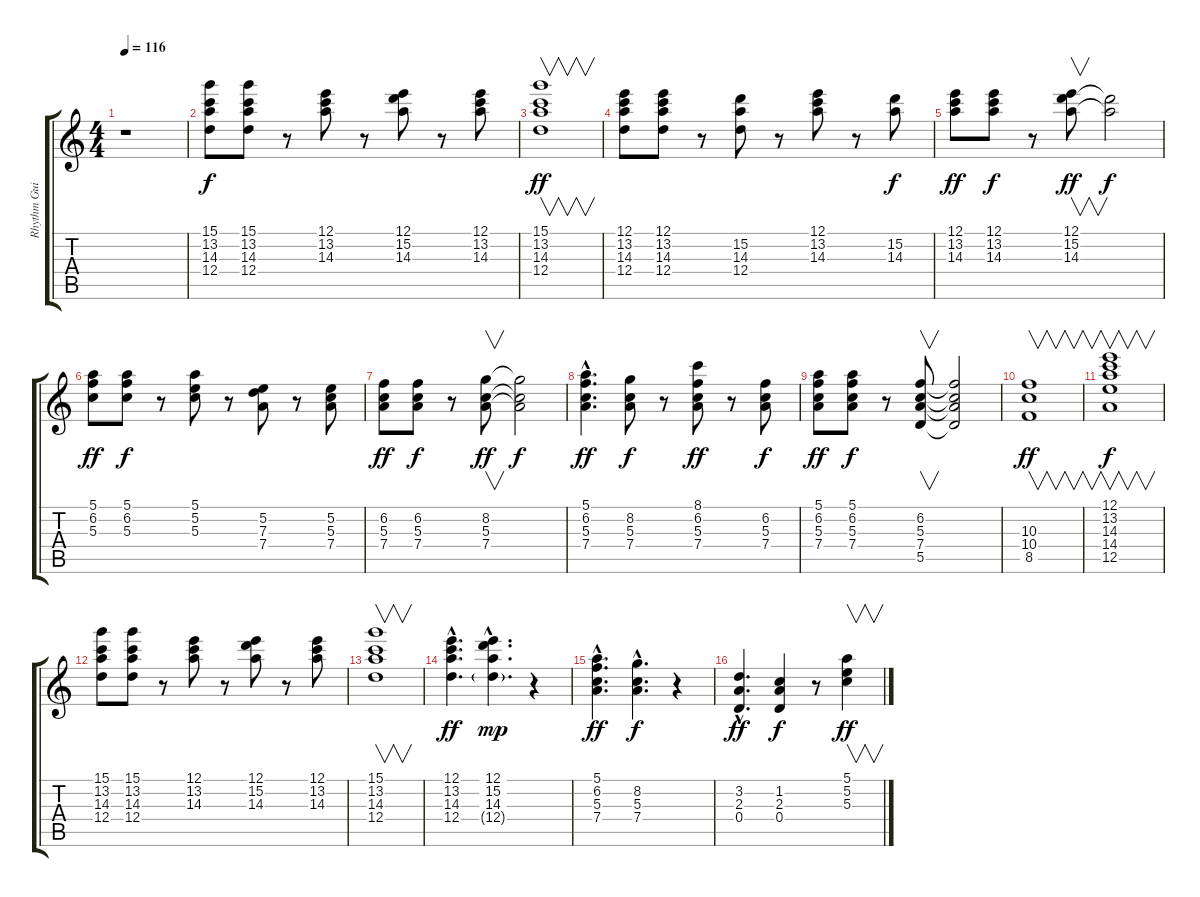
\track ("Rhythm Guitar 1" "Rhythm Gui") {instrument distortionguitar}
\staff {score tabs}
\tuning (E4 B3 G3 D3 A2 E2) {hide}
\ts (4 4)
\tempo 116
\clef g2
\ks c
r.1{dy f instrument distortionguitar} |
(15.1 13.2 14.3 12.4).8 (15.1 13.2 14.3 12.4).8 r.8 (12.1 13.2 14.3).8 r.8 (12.1 15.2 14.3).8 r.8 (12.1 13.2 14.3).8 |
(15.1 13.2 14.3 12.4).1{v dy ff} |
(12.1 13.2 14.3 12.4).8 (12.1 13.2 14.3 12.4).8 r.8 (15.2 14.3 12.4).8 r.8 (12.1 13.2 14.3).8 r.8 (15.2 14.3).8{dy f} |
(12.1 13.2 14.3).8{dy ff} (12.1 13.2 14.3).8{dy f} r.8 (12.1 15.2 14.3).8{v dy ff} (15.2{t} 14.3{t}).2{dy f} |
(5.1 6.2 5.3).8{dy ff} (5.1 6.2 5.3).8{dy f} r.8 (5.1 5.2 5.3).8 r.8 (5.2 7.3 7.4).8 r.8 (5.2 5.3 7.4).8 |
(6.2 5.3 7.4).8{dy ff} (6.2 5.3 7.4).8{dy f} r.8 (8.2 5.3 7.4).8{v dy ff} (8.2{t} 5.3{t} 7.4{t}).2{dy f} |
(5.1{hac} 6.2{hac} 5.3{hac} 7.4{hac}).4{d dy ff} (8.2 5.3 7.4).8{dy f} r.8 (8.1 6.2 5.3 7.4).8{dy ff} r.8 (6.2 5.3 7.4).8{dy f} |
(5.1 6.2 5.3 7.4).8{dy ff} (5.1 6.2 5.3 7.4).8{dy f} r.8 (6.2 5.3 7.4 5.5).8{v} (6.2{t} 5.3{t} 7.4{t} 5.5{t}).2 |
(10.3 10.4 8.5).1{v dy ff} |
(12.1 13.2 14.3 14.4 12.5).1{v dy f} |
(15.1 13.2 14.3 12.4).8 (15.1 13.2 14.3 12.4).8 r.8 (12.1 13.2 14.3).8 r.8 (12.1 15.2 14.3).8 r.8 (12.1 13.2 14.3).8 |
(15.1 13.2 14.3 12.4).1{v} |
(12.1{hac} 13.2{hac} 14.3{hac} 12.4{hac}).4{d dy ff} (12.1{hac} 15.2{hac} 14.3{hac} 12.4{g hac}).4{d dy mp} r.4 |
(5.1{hac} 6.2{hac} 5.3{hac} 7.4{hac}).4{d dy ff} (8.2{hac} 5.3{hac} 7.4{hac}).4{d dy f} r.4 |
(3.2{hac} 2.3{hac} 0.4{hac}).4{d dy ff} (1.2 2.3 0.4).4{dy f} r.8 (5.1 5.2 5.3).4{v dy ff}
